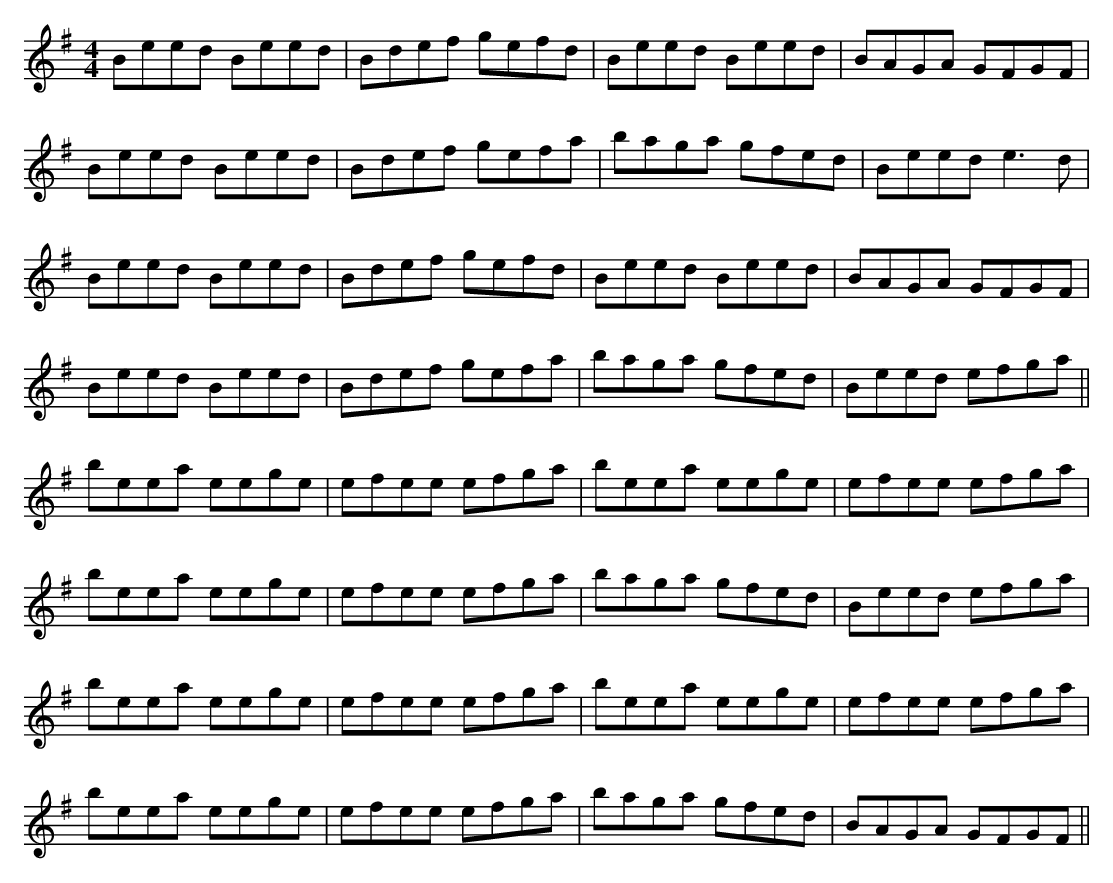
X:1
M:4/4
K:Emin
 Beed Beed|Bdef gefd|Beed Beed|BAGA GFGF|
Beed Beed|Bdef gefa|baga gfed|Beed e3 d|
 Beed Beed|Bdef gefd| Beed Beed |BAGA GFGF|
 Beed Beed|Bdef gefa | baga gfed | Beed efga||
 beea eege | efee efga | beea eege |efee efga |
 beea eege | efee efga | baga gfed | Beed efga|
 beea eege|efee efga| beea eege | efee efga |
 beea eege | efee efga | baga gfed| BAGA GFGF ||
